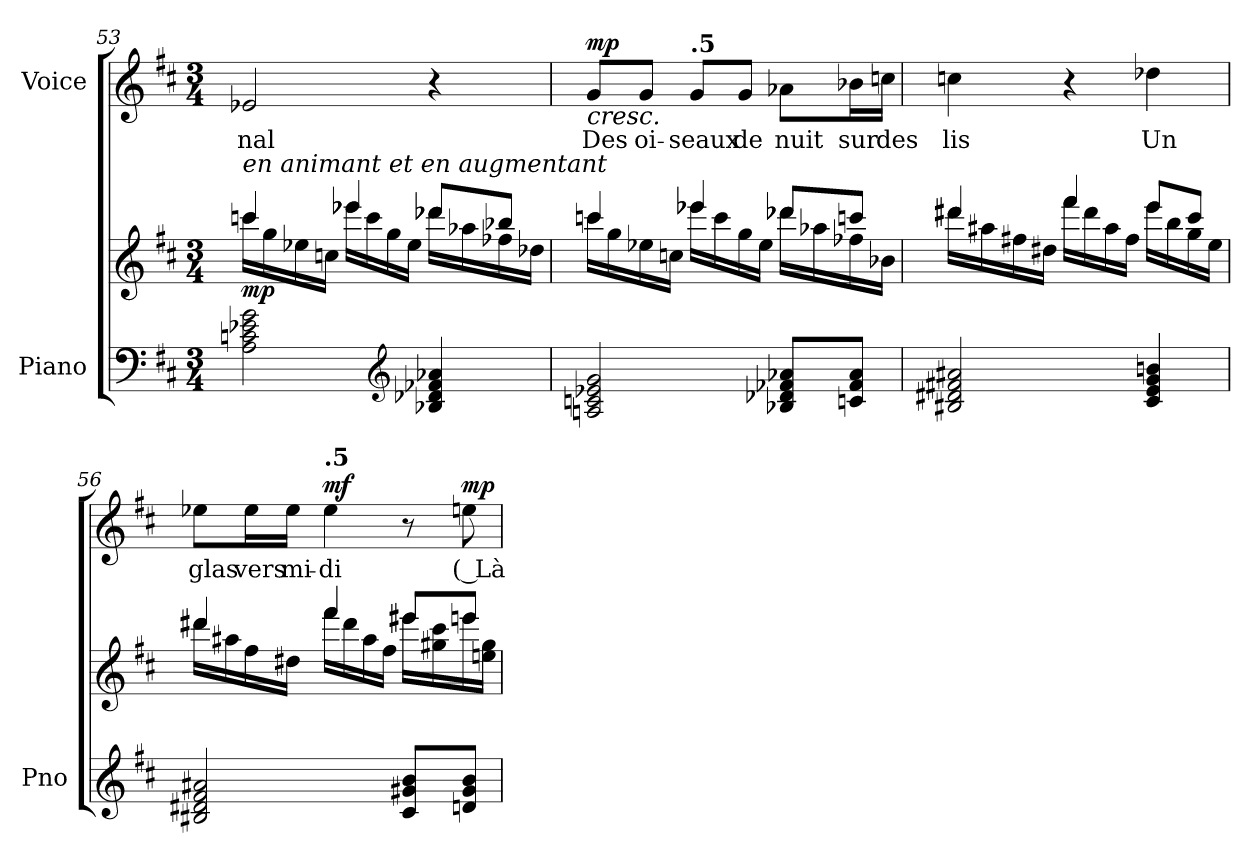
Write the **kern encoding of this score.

**kern	**kern	**dynam	**kern	**text	**dynam
*part2	*part2	*part2	*part1	*part1	*part1
*staff3	*staff2	*staff2/3	*staff1	*staff1	*staff1
*I"Piano	*	*	*I"Voice	*	*
*I'Pno	*	*	*	*	*
*clefF4	*clefG2	*	*clefG2	*	*
*k[f#c#]	*k[f#c#]	*	*k[f#c#]	*	*
*M3/4	*M3/4	*	*M3/4	*	*
=53	=53	=53	=53	=53	=53
*	*^	*	*	*	*
!	!LO:TX:a:i:t=en animant et en augmentant	!	!	!	!	!
!	!	!	!LO:DY:b	!	!LO:LY:b	!
*	*	*	*	*^	*	*
2A\ 2cn\ 2e-X\ 2g\	4cccn/	16ccc\LL	mp	2e-X/	4ryy	-nal	.
.	.	16gg\	.	.	.	.	.
.	.	16ee-X\	.	.	.	.	.
.	.	16ccn\JJ	.	.	.	.	.
*	*	*	*	*MM117	*	*	*
.	4eee-X/	16eee-\LL	.	.	2ryy	.	.
.	.	16ccc\	.	.	.	.	.
.	.	16gg\	.	.	.	.	.
.	.	16ee-\JJ	.	.	.	.	.
*clefG2	*	*	*	*	*	*	*
4B-X/ 4d-X/ 4f-X/ 4a-X/	8ddd-X/L	16ddd-\LL	.	4r	.	.	.
.	.	16aa-X\	.	.	.	.	.
.	8bb-X/J	16ff-X\	.	.	.	.	.
.	.	16dd-X\JJ	.	.	.	.	.
=54	=54	=54	=54	=54	=54	=54	=54
!	!	!	!	!	!	!LO:LY:b	!LO:HP:b
!	!	!	!	!	!	!	!LO:DY:n=1:a
*	*	*	*	*v	*v	*	*
2An/ 2cn/ 2e-X/ 2g/	4cccn/	16ccc\LL	.	8g/L	Des	< mp
.	.	16gg\	.	.	.	.
!	!	!	!	!	!LO:LY:b	!
.	.	16ee-X\	.	8g/J	oi-	.
.	.	16ccn\JJ	.	.	.	.
*	*	*	*	*MM117	*	*
!	!	!	!	!LO:TX:a:B:t=.5	!	!
!	!	!	!	!	!LO:LY:b	!
.	4eee-X/	16eee-\LL	.	8g/L	-seaux	.
.	.	16ccc\	.	.	.	.
!	!	!	!	!	!LO:LY:b	!
.	.	16gg\	.	8g/J	de	.
.	.	16ee-\JJ	.	.	.	.
!	!	!	!	!	!LO:LY:b	!
8B-X/ 8d-X/ 8f-X/ 8a-X/L	8ddd-X/L	16ddd-\LL	.	8a-X\L	nuit	.
.	.	16aa-X\	.	.	.	.
!	!	!	!	!	!LO:LY:b	!
8cni/ 8f-/ 8a-/J	8cccn/J	16ff-X\	.	16b-X\L	sur	.
!	!	!	!	!	!LO:LY:b	!
.	.	16b-X\JJ	.	16ccn\JJ	des	.
!!LO:LB:g=z
=55	=55	=55	=55	=55	=55	=55
!	!	!	!	!	!LO:LY:b	!
2B#X/ 2d#X/ 2f#X/ 2a#X/	4ddd#X/	16ddd#\LL	.	4ccn\	lis	.
.	.	16aa#X\	.	.	.	.
.	.	16ff#X\	.	.	.	.
.	.	16dd#X\JJ	.	.	.	.
*	*	*	*	*MM118	*	*
.	4fff#/	16fff#\LL	.	4r	.	.
.	.	16ddd#\	.	.	.	.
.	.	16aa#\	.	.	.	.
.	.	16ff#\JJ	.	.	.	.
!	!	!	!	!	!LO:LY:b	!
4c#/ 4e/ 4g/ 4bn/	8eee/L	16eee\LL	.	4dd-X\	Un	.
.	.	16bb\	.	.	.	.
.	8ccc#/J	16gg\	.	.	.	.
.	.	16ee\JJ	.	.	.	.
=56	=56	=56	=56	=56	=56	=56
!	!	!	!	!	!LO:LY:b	!
2B#X/ 2d#X/ 2f#/ 2a#X/	4ddd#X/	16ddd#\LL	.	8ee-X\L	glas	.
.	.	16aa#X\	.	.	.	.
!	!	!	!	!	!LO:LY:b	!
.	.	16ff#\	.	16ee-\L	vers	.
!	!	!	!	!	!LO:LY:b	!
.	.	16dd#X\JJ	.	16ee-\JJ	mi-	.
*	*	*	*	*MM118	*	*
!	!	!	!	!LO:TX:a:B:t=.5	!	!
!	!	!	!	!	!LO:LY:b	!LO:DY:a
.	4fff#/	16fff#\LL	.	4ee-\	-di	mf
.	.	16ddd#\	.	.	.	.
.	.	16aa#\	.	.	.	.
.	.	16ff#\JJ	.	.	.	.
8c#/ 8g#X/ 8b/L	8eee#X/L	16eee#X\LL	.	8r	.	[
.	.	16gg#X\ 16ccc#\	.	.	.	.
!	!	!	!	!	!LO:LY:b	!LO:DY:a
8dn/ 8g#/ 8b/J	8eeen/J	16eee\	.	8een\	( Là	mp
.	.	16een\ 16gg#\JJ	.	.	.	.
*	*v	*v	*	*	*	*
=	=	=	=	=	=
*-	*-	*-	*-	*-	*-
